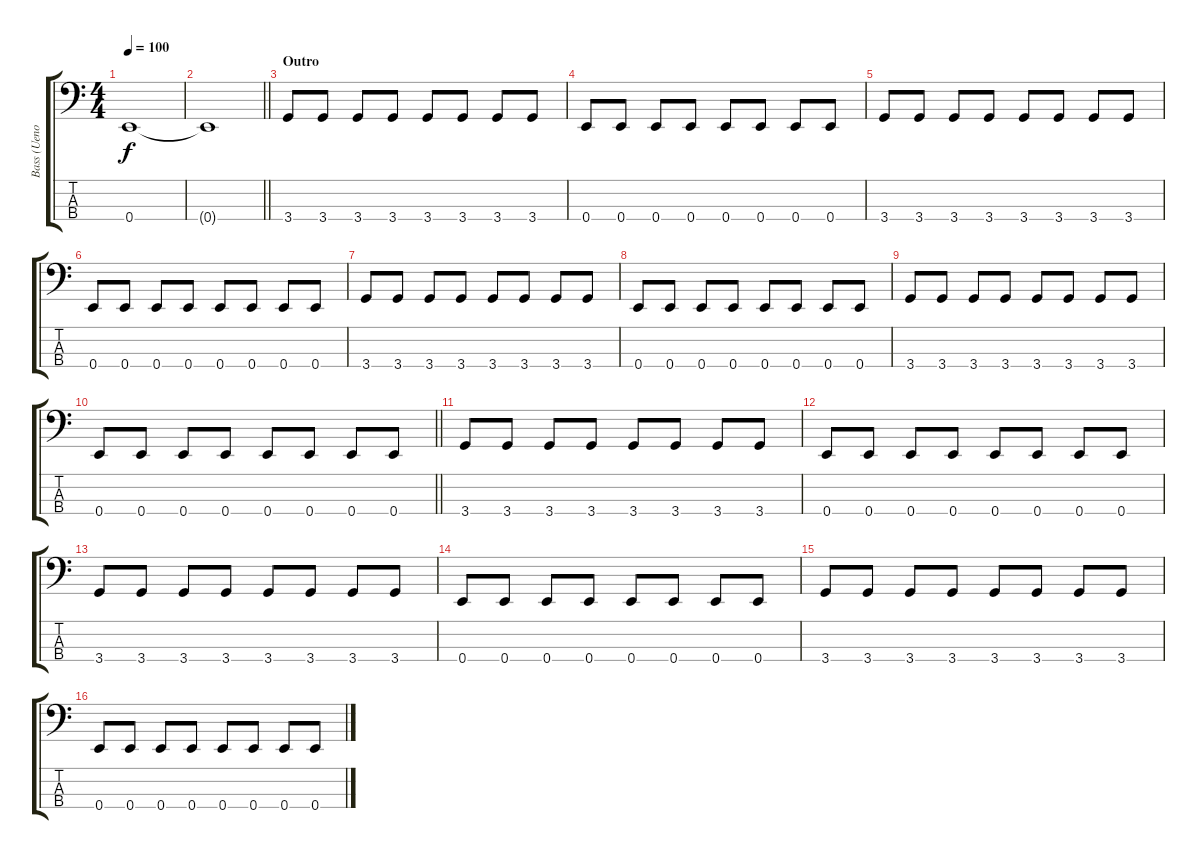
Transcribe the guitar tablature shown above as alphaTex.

\track ("Bass (Ueno)" "Bass (Ueno") {instrument electricbassfinger}
\staff {score tabs}
\tuning (G2 D2 A1 E1) {hide}
\ts (4 4)
\tempo 100
\clef f4
\ks c
0.4.1{dy f} |
\barLineRight lightlight
0.4{t}.1 |
\section ("" "Outro")
3.4.8 3.4.8 3.4.8 3.4.8 3.4.8 3.4.8 3.4.8 3.4.8 |
0.4.8 0.4.8 0.4.8 0.4.8 0.4.8 0.4.8 0.4.8 0.4.8 |
3.4.8 3.4.8 3.4.8 3.4.8 3.4.8 3.4.8 3.4.8 3.4.8 |
0.4.8 0.4.8 0.4.8 0.4.8 0.4.8 0.4.8 0.4.8 0.4.8 |
3.4.8 3.4.8 3.4.8 3.4.8 3.4.8 3.4.8 3.4.8 3.4.8 |
0.4.8 0.4.8 0.4.8 0.4.8 0.4.8 0.4.8 0.4.8 0.4.8 |
3.4.8 3.4.8 3.4.8 3.4.8 3.4.8 3.4.8 3.4.8 3.4.8 |
\barLineRight lightlight
0.4.8 0.4.8 0.4.8 0.4.8 0.4.8 0.4.8 0.4.8 0.4.8 |
3.4.8 3.4.8 3.4.8 3.4.8 3.4.8 3.4.8 3.4.8 3.4.8 |
0.4.8 0.4.8 0.4.8 0.4.8 0.4.8 0.4.8 0.4.8 0.4.8 |
3.4.8 3.4.8 3.4.8 3.4.8 3.4.8 3.4.8 3.4.8 3.4.8 |
0.4.8 0.4.8 0.4.8 0.4.8 0.4.8 0.4.8 0.4.8 0.4.8 |
3.4.8 3.4.8 3.4.8 3.4.8 3.4.8 3.4.8 3.4.8 3.4.8 |
0.4.8 0.4.8 0.4.8 0.4.8 0.4.8 0.4.8 0.4.8 0.4.8
